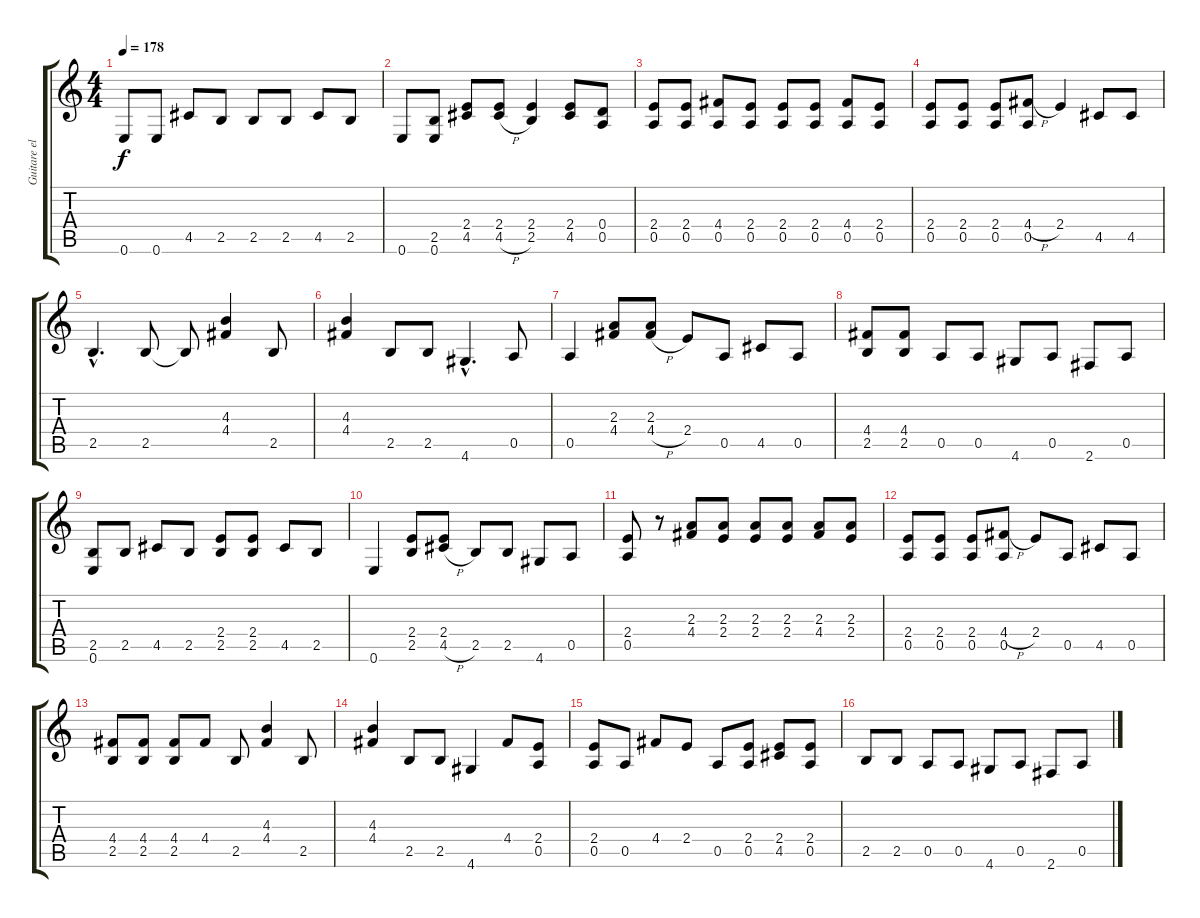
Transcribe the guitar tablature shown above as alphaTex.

\track ("Guitare electrique" "Guitare el") {instrument acousticguitarsteel}
\staff {score tabs}
\tuning (E4 B3 G3 D3 A2 E2) {hide}
\ts (4 4)
\tempo 178
\clef g2
\ks c
0.6.8{dy f} 0.6.8 4.5.8 2.5.8 2.5.8 2.5.8 4.5.8 2.5.8 |
0.6.8 (2.5 0.6).8 (2.4 4.5).8 (2.4 4.5{h}).8 (2.4 2.5).4 (2.4 4.5).8 (0.4 0.5).8 |
(2.4 0.5).8 (2.4 0.5).8 (4.4 0.5).8 (2.4 0.5).8 (2.4 0.5).8 (2.4 0.5).8 (4.4 0.5).8 (2.4 0.5).8 |
(2.4 0.5).8 (2.4 0.5).8 (2.4 0.5).8 (4.4{h} 0.5).8 2.4.4 4.5.8 4.5.8 |
2.5{hac}.4{d} 2.5.8 2.5{t}.8 (4.3 4.4).4 2.5.8 |
(4.3 4.4).4 2.5.8 2.5.8 4.6{hac}.4{d} 0.5.8 |
0.5.4 (2.3 4.4).8 (2.3 4.4{h}).8 2.4.8 0.5.8 4.5.8 0.5.8 |
(4.4 2.5).8 (4.4 2.5).8 0.5.8 0.5.8 4.6.8 0.5.8 2.6.8 0.5.8 |
(2.5 0.6).8 2.5.8 4.5.8 2.5.8 (2.4 2.5).8 (2.4 2.5).8 4.5.8 2.5.8 |
0.6.4 (2.4 2.5).8 (2.4 4.5{h}).8 2.5.8 2.5.8 4.6.8 0.5.8 |
(2.4 0.5).8 r.8 (2.3 4.4).8 (2.3 2.4).8 (2.3 2.4).8 (2.3 2.4).8 (2.3 4.4).8 (2.3 2.4).8 |
(2.4 0.5).8 (2.4 0.5).8 (2.4 0.5).8 (4.4{h} 0.5).8 2.4.8 0.5.8 4.5.8 0.5.8 |
(4.4 2.5).8 (4.4 2.5).8 (4.4 2.5).8 4.4.8 2.5.8 (4.3 4.4).4 2.5.8 |
(4.3 4.4).4 2.5.8 2.5.8 4.6.4 4.4.8 (2.4 0.5).8 |
(2.4 0.5).8 0.5.8 4.4.8 2.4.8 0.5.8 (2.4 0.5).8 (2.4 4.5).8 (2.4 0.5).8 |
2.5.8 2.5.8 0.5.8 0.5.8 4.6.8 0.5.8 2.6.8 0.5.8
